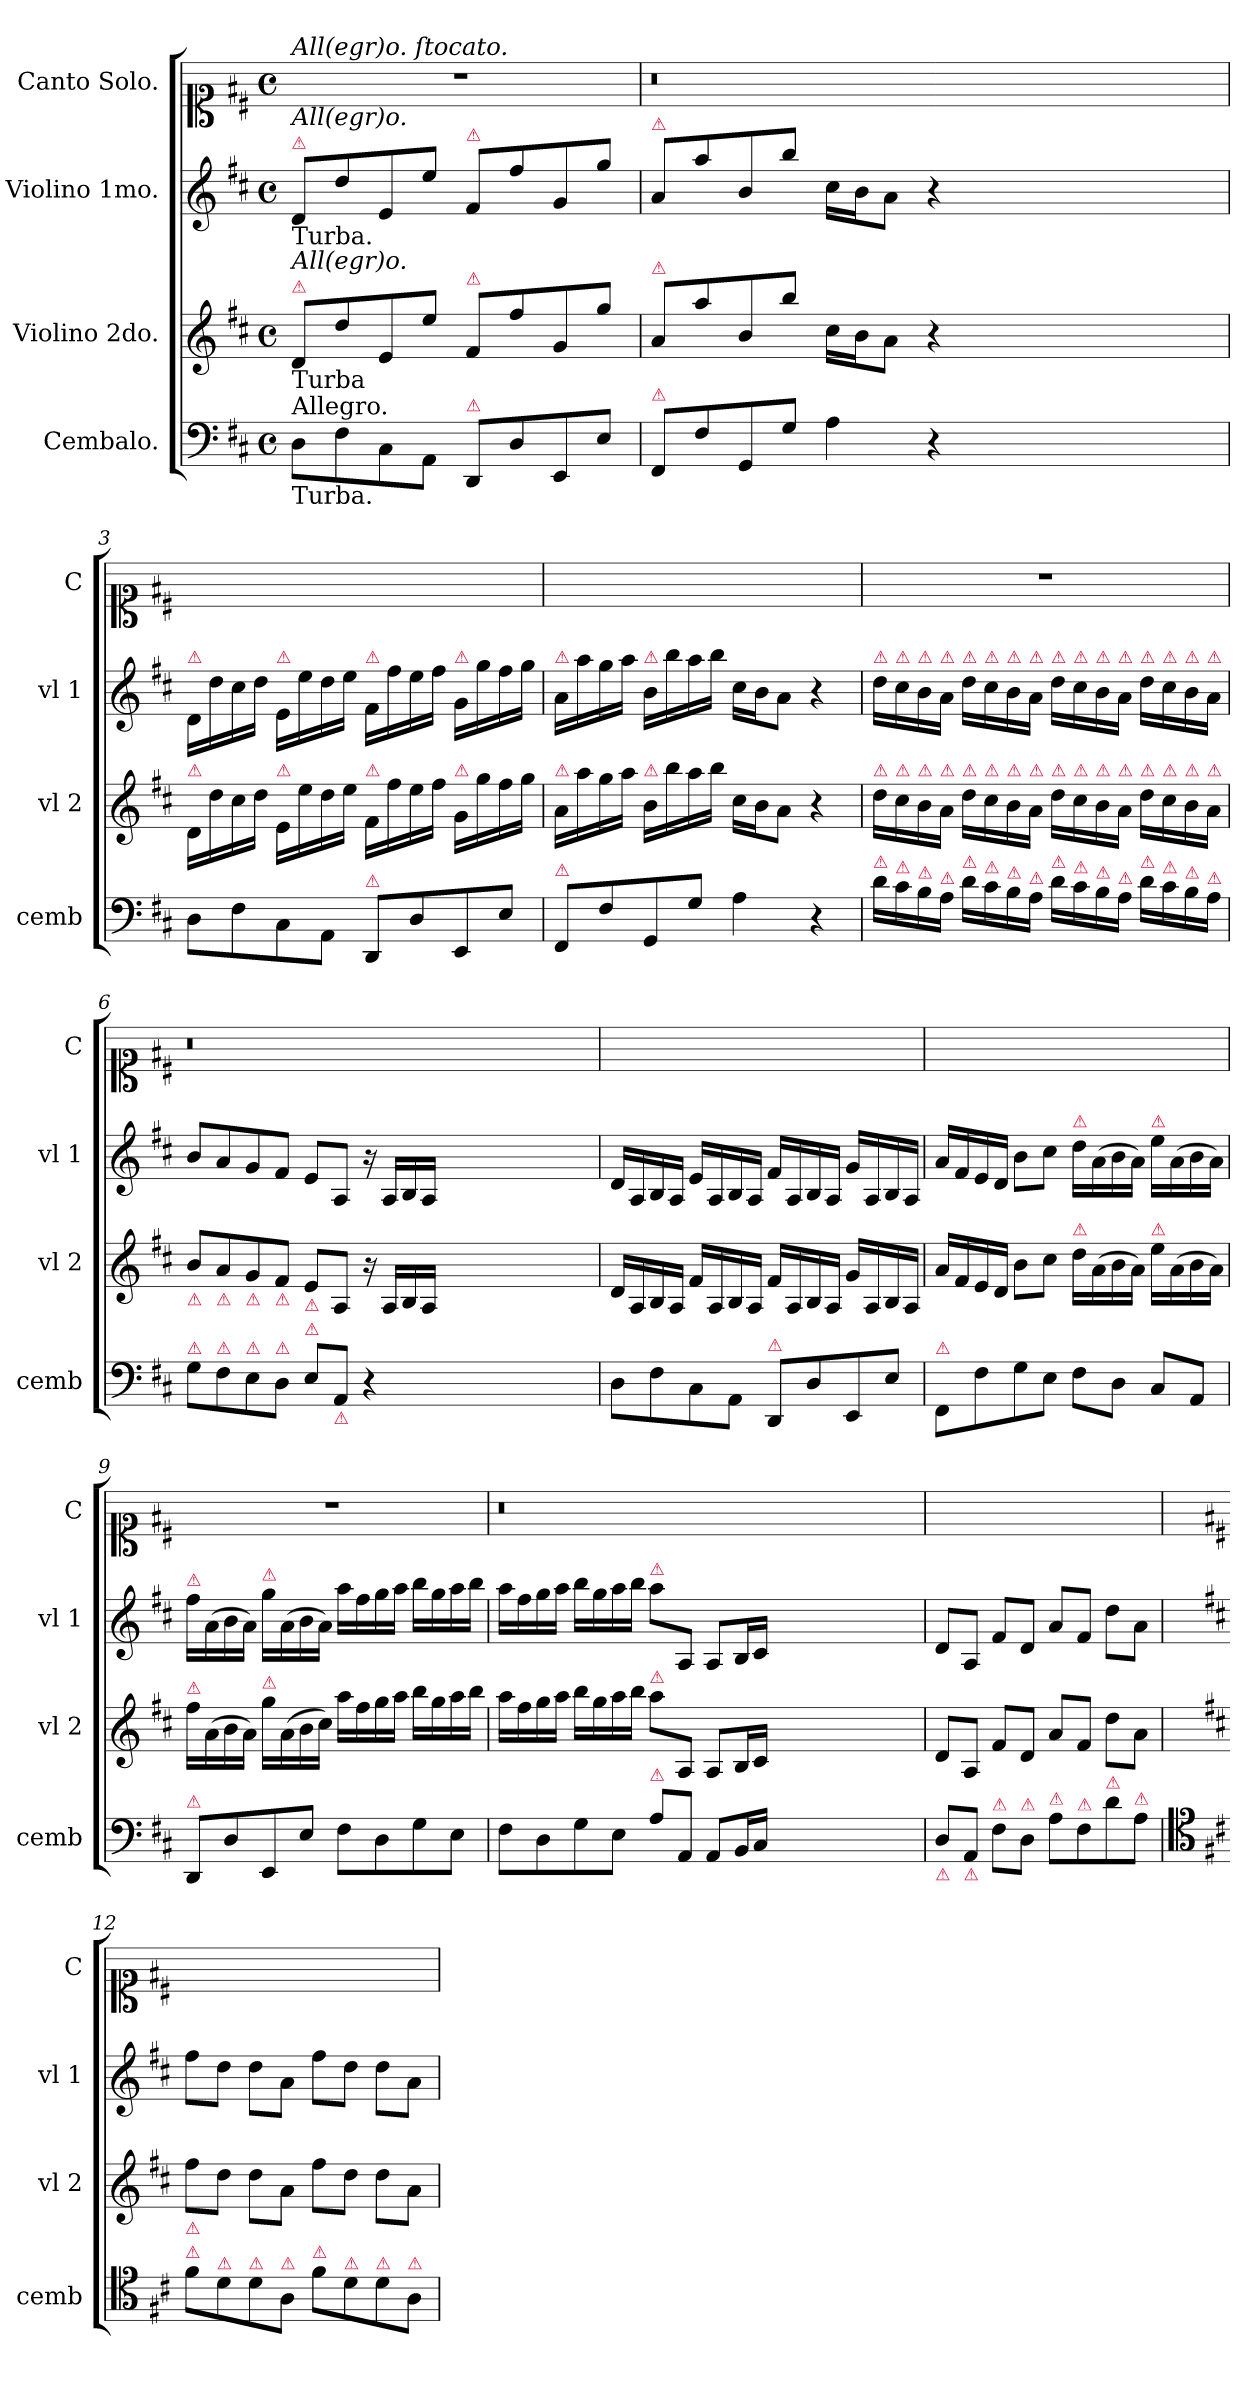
**kern	**kern	**kern	**kern
*part4	*part3	*part2	*part1
*staff4	*staff3	*staff2	*staff1
*I"Cembalo.	*I"Violino 2do.	*I"Violino 1mo.	*I"Canto Solo.
*I'cemb	*I'vl 2	*I'vl 1	*I'C
*clefF4	*clefG2	*clefG2	*clefC1
*k[f#c#]	*k[f#c#]	*k[f#c#]	*k[f#c#]
*D:	*D:	*D:	*D:
*M4/4	*M4/4	*M4/4	*M4/4
*met(c)	*met(c)	*met(c)	*met(c)
=1	=1	=1	=1
!	!	!	!LO:TX:a:i:t=All(egr)o. ſtocato.
!	!	!LO:TX:a:color=crimson:t=⚠	!
!	!	!LO:TX:b:t=Turba.	!
!	!	!LO:TX:a:i:t=All(egr)o.	!
!	!LO:TX:a:color=crimson:t=⚠	!	!
!	!LO:TX:b:t=Turba	!	!
!	!LO:TX:a:i:t=All(egr)o.	!	!
!LO:TX:b:t=Turba.	!	!	!
!LO:TX:a:t=Allegro.	!	!	!
8D\L	8d/L	8d/L	1r
8F#\	8dd\	8dd\	.
8C#\	8e/	8e/	.
8AA\J	8ee\J	8ee\J	.
!	!	!LO:TX:a:color=crimson:t=⚠	!
!	!LO:TX:a:color=crimson:t=⚠	!	!
!LO:TX:a:color=crimson:t=⚠	!	!	!
8DD/L	8f#/L	8f#/L	.
8D\	8ff#\	8ff#\	.
8EE/	8g/	8g/	.
8E\J	8gg\J	8gg\J	.
=2	=2	=2	=2
!	!	!LO:TX:a:color=crimson:t=⚠	!
!	!LO:TX:a:color=crimson:t=⚠	!	!
!LO:TX:a:color=crimson:t=⚠	!	!	!
8FF#/L	8a/L	8a/L	0.r
8F#\	8aa\	8aa\	.
8GG/	8b/	8b/	.
8G\J	8bb\J	8bb\J	.
4A\	16cc#\LL	16cc#\LL	.
.	16b\J	16b\J	.
.	8a\J	8a\J	.
4r	4r	4r	.
0ryy	0ryy	0ryy	.
=3	=3	=3	=3
!	!	!LO:TX:a:color=crimson:t=⚠	!
!	!LO:TX:a:color=crimson:t=⚠	!	!
8D\L	16d/LL	16d/LL	1ryy
.	16dd\	16dd\	.
8F#\	16cc#\	16cc#\	.
.	16dd\JJ	16dd\JJ	.
!	!	!LO:TX:a:color=crimson:t=⚠	!
!	!LO:TX:a:color=crimson:t=⚠	!	!
8C#\	16e/LL	16e/LL	.
.	16ee\	16ee\	.
8AA\J	16dd\	16dd\	.
.	16ee\JJ	16ee\JJ	.
!	!	!LO:TX:a:color=crimson:t=⚠	!
!	!LO:TX:a:color=crimson:t=⚠	!	!
!LO:TX:a:color=crimson:t=⚠	!	!	!
8DD/L	16f#/LL	16f#/LL	.
.	16ff#\	16ff#\	.
8D\	16ee\	16ee\	.
.	16ff#\JJ	16ff#\JJ	.
!	!	!LO:TX:a:color=crimson:t=⚠	!
!	!LO:TX:a:color=crimson:t=⚠	!	!
8EE/	16g/LL	16g/LL	.
.	16gg\	16gg\	.
8E\J	16ff#\	16ff#\	.
.	16gg\JJ	16gg\JJ	.
=4	=4	=4	=4
!	!	!LO:TX:a:color=crimson:t=⚠	!
!	!LO:TX:a:color=crimson:t=⚠	!	!
!LO:TX:a:color=crimson:t=⚠	!	!	!
8FF#/L	16a/LL	16a/LL	1ryy
.	16aa\	16aa\	.
8F#\	16gg\	16gg\	.
.	16aa\JJ	16aa\JJ	.
!	!	!LO:TX:a:color=crimson:t=⚠	!
!	!LO:TX:a:color=crimson:t=⚠	!	!
8GG/	16b/LL	16b/LL	.
.	16bb\	16bb\	.
8G\J	16aa\	16aa\	.
.	16bb\JJ	16bb\JJ	.
4A\	16cc#\LL	16cc#\LL	.
.	16b\J	16b\J	.
.	8a\J	8a\J	.
4r	4r	4r	.
=5	=5	=5	=5
!	!	!LO:TX:a:color=crimson:t=⚠	!
!	!LO:TX:a:color=crimson:t=⚠	!	!
!LO:TX:a:color=crimson:t=⚠	!	!	!
16d\LL	16dd\LL	16dd\LL	1r
!	!	!LO:TX:a:color=crimson:t=⚠	!
!	!LO:TX:a:color=crimson:t=⚠	!	!
!LO:TX:a:color=crimson:t=⚠	!	!	!
16c#\	16cc#\	16cc#\	.
!	!	!LO:TX:a:color=crimson:t=⚠	!
!	!LO:TX:a:color=crimson:t=⚠	!	!
!LO:TX:a:color=crimson:t=⚠	!	!	!
16B\	16b\	16b\	.
!	!	!LO:TX:a:color=crimson:t=⚠	!
!	!LO:TX:a:color=crimson:t=⚠	!	!
!LO:TX:a:color=crimson:t=⚠	!	!	!
16A\JJ	16a\JJ	16a\JJ	.
!	!	!LO:TX:a:color=crimson:t=⚠	!
!	!LO:TX:a:color=crimson:t=⚠	!	!
!LO:TX:a:color=crimson:t=⚠	!	!	!
16d\LL	16dd\LL	16dd\LL	.
!	!	!LO:TX:a:color=crimson:t=⚠	!
!	!LO:TX:a:color=crimson:t=⚠	!	!
!LO:TX:a:color=crimson:t=⚠	!	!	!
16c#\	16cc#\	16cc#\	.
!	!	!LO:TX:a:color=crimson:t=⚠	!
!	!LO:TX:a:color=crimson:t=⚠	!	!
!LO:TX:a:color=crimson:t=⚠	!	!	!
16B\	16b\	16b\	.
!	!	!LO:TX:a:color=crimson:t=⚠	!
!	!LO:TX:a:color=crimson:t=⚠	!	!
!LO:TX:a:color=crimson:t=⚠	!	!	!
16A\JJ	16a\JJ	16a\JJ	.
!	!	!LO:TX:a:color=crimson:t=⚠	!
!	!LO:TX:a:color=crimson:t=⚠	!	!
!LO:TX:a:color=crimson:t=⚠	!	!	!
16d\LL	16dd\LL	16dd\LL	.
!	!	!LO:TX:a:color=crimson:t=⚠	!
!	!LO:TX:a:color=crimson:t=⚠	!	!
!LO:TX:a:color=crimson:t=⚠	!	!	!
16c#\	16cc#\	16cc#\	.
!	!	!LO:TX:a:color=crimson:t=⚠	!
!	!LO:TX:a:color=crimson:t=⚠	!	!
!LO:TX:a:color=crimson:t=⚠	!	!	!
16B\	16b\	16b\	.
!	!	!LO:TX:a:color=crimson:t=⚠	!
!	!LO:TX:a:color=crimson:t=⚠	!	!
!LO:TX:a:color=crimson:t=⚠	!	!	!
16A\JJ	16a\JJ	16a\JJ	.
!	!	!LO:TX:a:color=crimson:t=⚠	!
!	!LO:TX:a:color=crimson:t=⚠	!	!
!LO:TX:a:color=crimson:t=⚠	!	!	!
16d\LL	16dd\LL	16dd\LL	.
!	!	!LO:TX:a:color=crimson:t=⚠	!
!	!LO:TX:a:color=crimson:t=⚠	!	!
!LO:TX:a:color=crimson:t=⚠	!	!	!
16c#\	16cc#\	16cc#\	.
!	!	!LO:TX:a:color=crimson:t=⚠	!
!	!LO:TX:a:color=crimson:t=⚠	!	!
!LO:TX:a:color=crimson:t=⚠	!	!	!
16B\	16b\	16b\	.
!	!	!LO:TX:a:color=crimson:t=⚠	!
!	!LO:TX:a:color=crimson:t=⚠	!	!
!LO:TX:a:color=crimson:t=⚠	!	!	!
16A\JJ	16a\JJ	16a\JJ	.
=6	=6	=6	=6
!	!LO:TX:b:color=crimson:t=⚠	!	!
!LO:TX:a:color=crimson:t=⚠	!	!	!
8G\L	8b/L	8b/L	0.r
!	!LO:TX:b:color=crimson:t=⚠	!	!
!LO:TX:a:color=crimson:t=⚠	!	!	!
8F#\	8a/	8a/	.
!	!LO:TX:b:color=crimson:t=⚠	!	!
!LO:TX:a:color=crimson:t=⚠	!	!	!
8E\	8g/	8g/	.
!	!LO:TX:b:color=crimson:t=⚠	!	!
!LO:TX:a:color=crimson:t=⚠	!	!	!
8D\J	8f#/J	8f#/J	.
!LO:TX:a:color=crimson:t=⚠	!	!	!
!LO:TX:a:color=crimson:t=⚠	!	!	!
8E\L	8e/L	8e/L	.
!LO:TX:b:color=crimson:t=⚠	!	!	!
8AA/J	8A/J	8A/J	.
4r	16r	16r	.
.	16A/LL	16A/LL	.
.	16B/	16B/	.
.	16A/JJ	16A/JJ	.
0ryy	0ryy	0ryy	.
=7	=7	=7	=7
8D\L	16d/LL	16d/LL	1ryy
.	16A/	16A/	.
8F#\	16B/	16B/	.
.	16A/JJ	16A/JJ	.
8C#\	16f#/LL	16e/LL	.
.	16A/	16A/	.
8AA\J	16B/	16B/	.
.	16A/JJ	16A/JJ	.
!LO:TX:a:color=crimson:t=⚠	!	!	!
8DD/L	16f#/LL	16f#/LL	.
.	16A/	16A/	.
8D\	16B/	16B/	.
.	16A/JJ	16A/JJ	.
8EE/	16g/LL	16g/LL	.
.	16A/	16A/	.
8E\J	16B/	16B/	.
.	16A/JJ	16A/JJ	.
=8	=8	=8	=8
!LO:TX:a:color=crimson:t=⚠	!	!	!
8FF#/L	16a/LL	16a/LL	1ryy
.	16f#/	16f#/	.
8F#\	16e/	16e/	.
.	16d/JJ	16d/JJ	.
8G\	8b\L	8b\L	.
8E\J	8cc#\J	8cc#\J	.
!	!	!LO:TX:a:color=crimson:t=⚠	!
!	!LO:TX:a:color=crimson:t=⚠	!	!
8F#\L	16dd\LL	16dd\LL	.
.	(>16a\	(>16a\	.
8D\J	16b\	16b\	.
.	16a\JJ)	16a\JJ)	.
!	!	!LO:TX:a:color=crimson:t=⚠	!
!	!LO:TX:a:color=crimson:t=⚠	!	!
8C#/L	16ee\LL	16ee\LL	.
.	(>16a\	(>16a\	.
8AA/J	16b\	16b\	.
.	16a\JJ)	16a\JJ)	.
=9	=9	=9	=9
!	!	!LO:TX:a:color=crimson:t=⚠	!
!	!LO:TX:a:color=crimson:t=⚠	!	!
!LO:TX:a:color=crimson:t=⚠	!	!	!
8DD/L	16ff#\LL	16ff#\LL	1r
.	(>16a\	(>16a\	.
8D\	16b\	16b\	.
.	16a\JJ)	16a\JJ)	.
!	!	!LO:TX:a:color=crimson:t=⚠	!
!	!LO:TX:a:color=crimson:t=⚠	!	!
8EE/	16gg\LL	16gg\LL	.
.	(>16a\	(>16a\	.
8E\J	16b\	16b\	.
.	16cc#\JJ)	16a\JJ)	.
8F#\L	16aa\LL	16aa\LL	.
.	16ff#\	16ff#\	.
8D\	16gg\	16gg\	.
.	16aa\JJ	16aa\JJ	.
8G\	16bb\LL	16bb\LL	.
.	16gg\	16gg\	.
8E\J	16aa\	16aa\	.
.	16bb\JJ	16bb\JJ	.
=10	=10	=10	=10
8F#\L	16aa\LL	16aa\LL	0.r
.	16ff#\	16ff#\	.
8D\	16gg\	16gg\	.
.	16aa\JJ	16aa\JJ	.
8G\	16bb\LL	16bb\LL	.
.	16gg\	16gg\	.
8E\J	16aa\	16aa\	.
.	16bb\JJ	16bb\JJ	.
!	!	!LO:TX:a:color=crimson:t=⚠	!
!	!LO:TX:a:color=crimson:t=⚠	!	!
!LO:TX:a:color=crimson:t=⚠	!	!	!
8A\L	8aa\L	8aa\L	.
8AA/J	8A/J	8A/J	.
8AA/L	8A/L	8A/L	.
16BB/L	16B/L	16B/L	.
16C#/JJ	16c#/JJ	16c#/JJ	.
0ryy	0ryy	0ryy	.
=11	=11	=11	=11
!LO:TX:b:color=crimson:t=⚠	!	!	!
8D/L	8d/L	8d/L	1ryy
!LO:TX:b:color=crimson:t=⚠	!	!	!
8AA/J	8A/J	8A/J	.
!LO:TX:a:color=crimson:t=⚠	!	!	!
8F#\L	8f#/L	8f#/L	.
!LO:TX:a:color=crimson:t=⚠	!	!	!
8D\J	8d/J	8d/J	.
!LO:TX:a:color=crimson:t=⚠	!	!	!
8A\L	8a/L	8a/L	.
!LO:TX:a:color=crimson:t=⚠	!	!	!
8F#\	8f#/J	8f#/J	.
!LO:TX:a:color=crimson:t=⚠	!	!	!
8d\	8dd\L	8dd\L	.
!LO:TX:a:color=crimson:t=⚠	!	!	!
8A\J	8a\J	8a\J	.
=12	=12	=12	=12
*clefC4	*	*	*
*k[f#c#]	*	*	*
!LO:TX:a:color=crimson:t=⚠	!	!	!
!LO:TX:a:color=crimson:t=⚠	!	!	!
8f#\L	8ff#\L	8ff#\L	1ryy
!LO:TX:a:color=crimson:t=⚠	!	!	!
8d\	8dd\J	8dd\J	.
!LO:TX:a:color=crimson:t=⚠	!	!	!
8d\	8dd\L	8dd\L	.
!LO:TX:a:color=crimson:t=⚠	!	!	!
8A\J	8a\J	8a\J	.
!LO:TX:a:color=crimson:t=⚠	!	!	!
8f#\L	8ff#\L	8ff#\L	.
!LO:TX:a:color=crimson:t=⚠	!	!	!
8d\	8dd\J	8dd\J	.
!LO:TX:a:color=crimson:t=⚠	!	!	!
8d\	8dd\L	8dd\L	.
!LO:TX:a:color=crimson:t=⚠	!	!	!
8A\J	8a\J	8a\J	.
=	=	=	=
*-	*-	*-	*-
